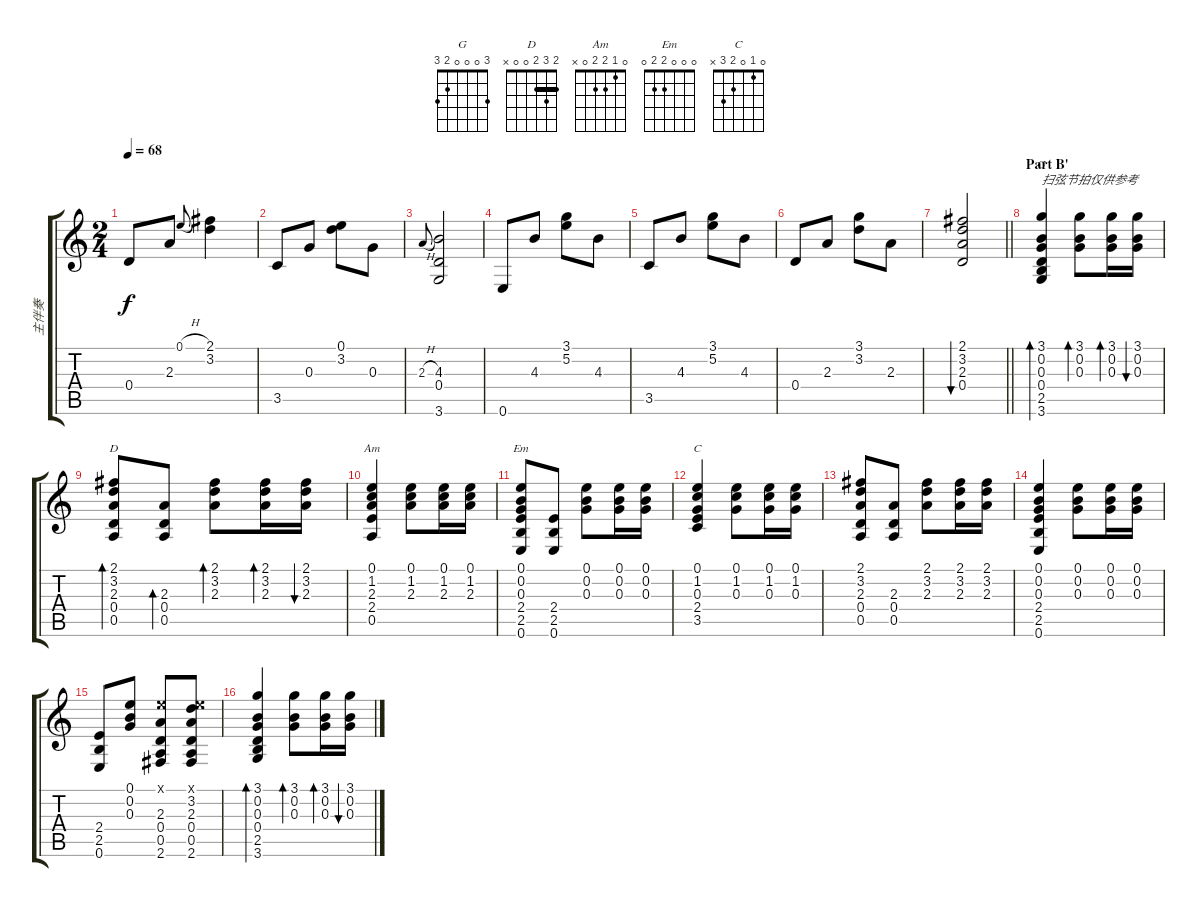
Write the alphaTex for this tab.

\track ("主伴奏" "主伴奏") {instrument acousticguitarsteel}
\staff {score tabs}
\tuning (E4 B3 G3 D3 A2 E2) {hide}
\chord ("G" 3 0 0 0 2 3)
\chord ("D" 2 3 2 0 0 x) {barre 2}
\chord ("Am" 0 1 2 2 0 x)
\chord ("Em" 0 0 0 2 2 0)
\chord ("C" 0 1 0 2 3 x)
\ts (2 4)
\tempo 68
\clef g2
\ks c
0.4.8{dy f} 2.3.8 0.1{h}.8{gr onbeat} (2.1 3.2).4 |
3.5.8 0.3.8 (0.1 3.2).8 0.3.8 |
2.3{h}.8{gr onbeat} (4.3 0.4 3.6).2 |
0.6.8 4.3.8 (3.1 5.2).8 4.3.8 |
3.5.8 4.3.8 (3.1 5.2).8 4.3.8 |
0.4.8 2.3.8 (3.1 3.2).8 2.3.8 |
\barLineRight lightlight
(2.1 3.2 2.3 0.4).2{bu 60} |
\section ("" "Part B'")
(3.1 0.2 0.3 0.4 2.5 3.6).4{bd 30 ch "G" txt "扫弦节拍仅供参考"} (3.1 0.2 0.3).8{bd 30} (3.1 0.2 0.3).16{bd 60} (3.1 0.2 0.3).16{bu 60} |
(2.1 3.2 2.3 0.4 0.5).8{bd 30 ch "D"} (2.3 0.4 0.5).8{bd 60} (2.1 3.2 2.3).8{bd 60} (2.1 3.2 2.3).16{bd 60} (2.1 3.2 2.3).16{bu 60} |
(0.1 1.2 2.3 2.4 0.5).4{ch "Am"} (0.1 1.2 2.3).8 (0.1 1.2 2.3).16 (0.1 1.2 2.3).16 |
(0.1 0.2 0.3 2.4 2.5 0.6).8{ch "Em"} (2.4 2.5 0.6).8 (0.1 0.2 0.3).8 (0.1 0.2 0.3).16 (0.1 0.2 0.3).16 |
(0.1 1.2 0.3 2.4 3.5).4{ch "C"} (0.1 1.2 0.3).8 (0.1 1.2 0.3).16 (0.1 1.2 0.3).16 |
(2.1 3.2 2.3 0.4 0.5).8 (2.3 0.4 0.5).8 (2.1 3.2 2.3).8 (2.1 3.2 2.3).16 (2.1 3.2 2.3).16 |
(0.1 0.2 0.3 2.4 2.5 0.6).4 (0.1 0.2 0.3).8 (0.1 0.2 0.3).16 (0.1 0.2 0.3).16 |
(2.4 2.5 0.6).8 (0.1 0.2 0.3).8 (0.1{x} 2.3 0.4 0.5 2.6).8 (0.1{x} 3.2 2.3 0.4 0.5 2.6).8 |
(3.1 0.2 0.3 0.4 2.5 3.6).4{bd 30} (3.1 0.2 0.3).8{bd 30} (3.1 0.2 0.3).16{bd 60} (3.1 0.2 0.3).16{bu 60}
